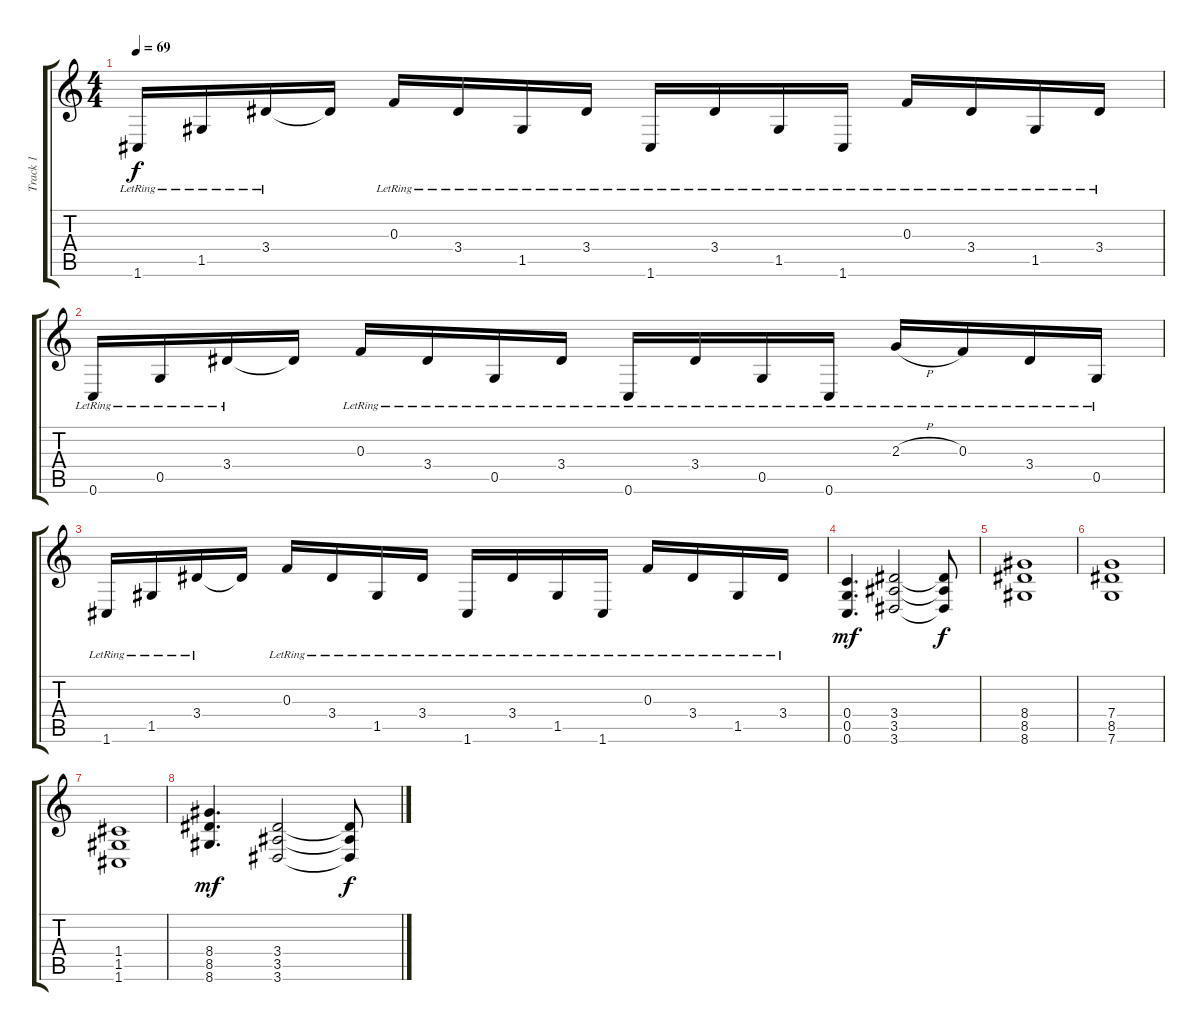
\track ("Track 1" "Track 1") {instrument electricguitarjazz}
\staff {score tabs}
\tuning (D4 A3 F3 C3 G2 C2) {hide}
\ts (4 4)
\tempo 69
\clef g2
\ks c
1.6{lr}.16{dy f} 1.5{lr}.16 3.4{lr}.16 3.4{t}.16 0.3{lr}.16 3.4{lr}.16 1.5{lr}.16 3.4{lr}.16 1.6{lr}.16 3.4{lr}.16 1.5{lr}.16 1.6{lr}.16 0.3{lr}.16 3.4{lr}.16 1.5{lr}.16 3.4{lr}.16 |
0.6{lr}.16 0.5{lr}.16 3.4{lr}.16 3.4{t}.16 0.3{lr}.16 3.4{lr}.16 0.5{lr}.16 3.4{lr}.16 0.6{lr}.16 3.4{lr}.16 0.5{lr}.16 0.6{lr}.16 2.3{h lr}.16 0.3{lr}.16 3.4{lr}.16 0.5{lr}.16 |
1.6{lr}.16 1.5{lr}.16 3.4{lr}.16 3.4{t}.16 0.3{lr}.16 3.4{lr}.16 1.5{lr}.16 3.4{lr}.16 1.6{lr}.16 3.4{lr}.16 1.5{lr}.16 1.6{lr}.16 0.3{lr}.16 3.4{lr}.16 1.5{lr}.16 3.4{lr}.16 |
(0.4 0.5 0.6).4{d dy mf balance 8 instrument distortionguitar} (3.4 3.5 3.6).2 (3.4{t} 3.5{t} 3.6{t}).8{dy f} |
(8.4 8.5 8.6).1 |
(7.4 8.5 7.6).1 |
(1.4 1.5 1.6).1 |
(8.4 8.5 8.6).4{d dy mf} (3.4 3.5 3.6).2 (3.4{t} 3.5{t} 3.6{t}).8{dy f}
